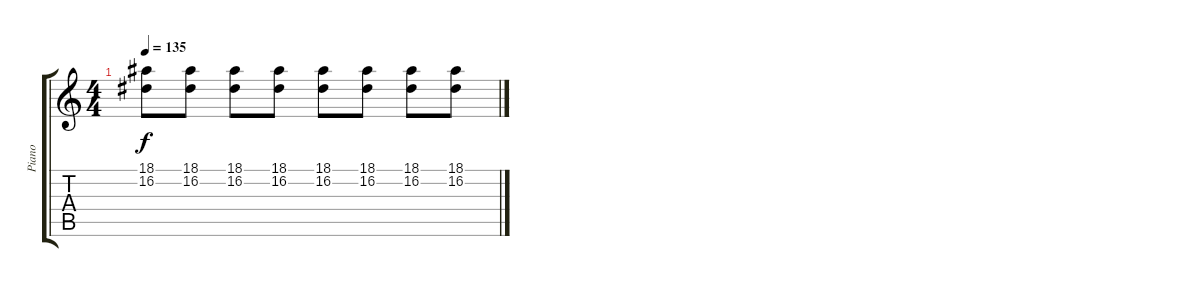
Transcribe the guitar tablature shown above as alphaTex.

\track ("Piano" "Piano") {instrument brightacousticpiano}
\staff {score tabs}
\tuning (E4 B3 G3 D3 A2 E2) {hide}
\ts (4 4)
\tempo 135
\clef g2
\ks c
(18.1 16.2).8{dy f} (18.1 16.2).8 (18.1 16.2).8 (18.1 16.2).8 (18.1 16.2).8 (18.1 16.2).8 (18.1 16.2).8 (18.1 16.2).8
